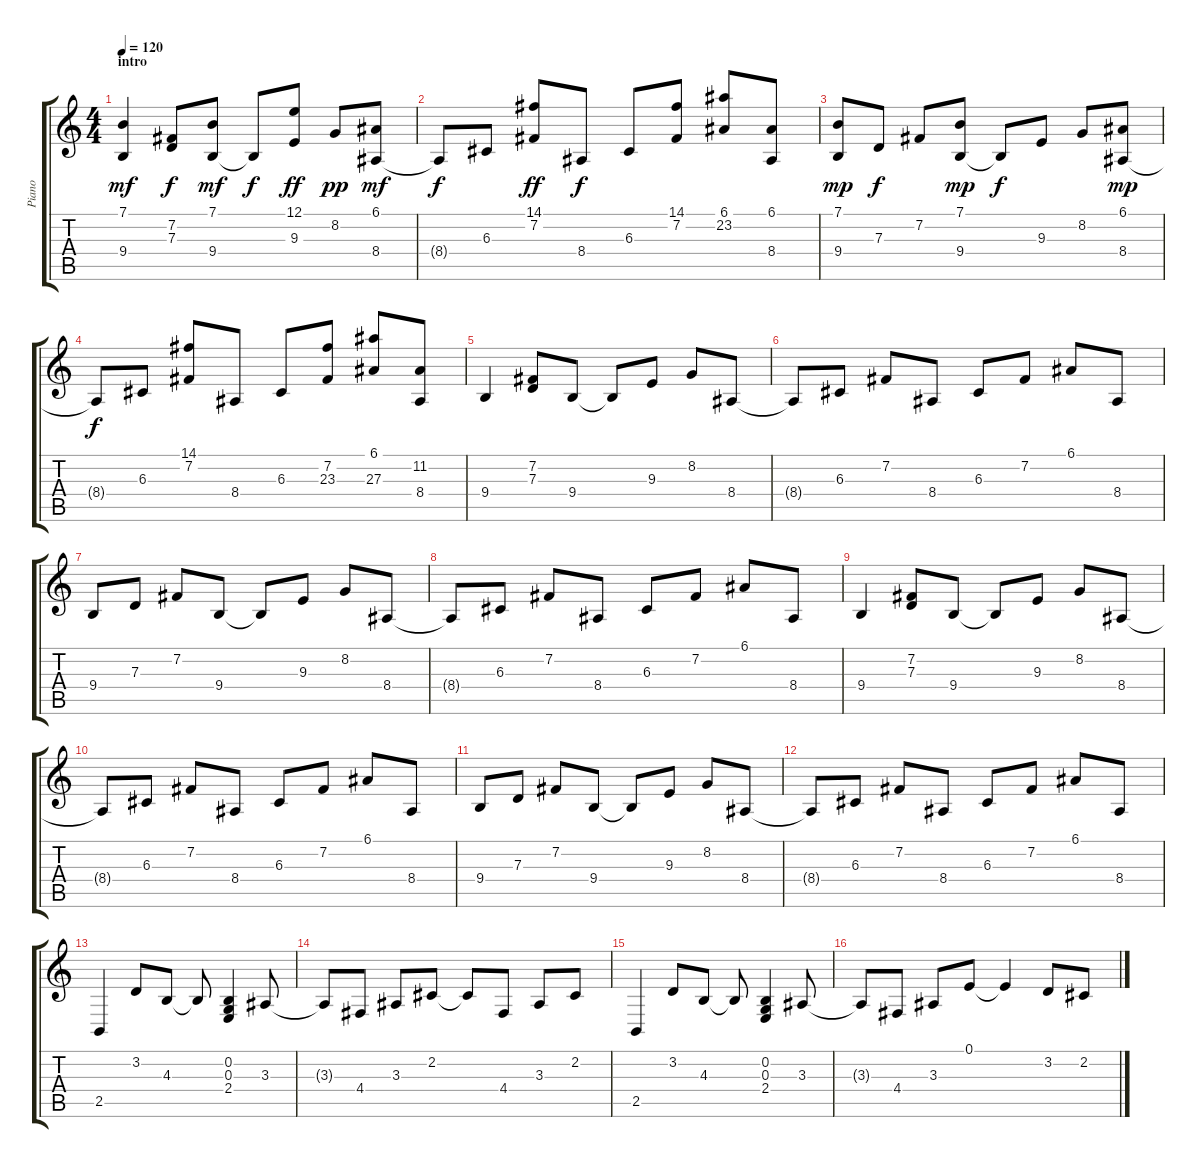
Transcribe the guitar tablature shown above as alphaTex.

\track ("Piano" "Piano") {instrument brightacousticpiano}
\staff {score tabs}
\tuning (E4 B3 G3 D3 A2 E2) {hide}
\ts (4 4)
\section ("" "intro")
\tempo 120
\clef g2
\ks c
(7.1 9.4).4{dy mf instrument brightacousticpiano} (7.2 7.3).8{dy f} (7.1 9.4).8{dy mf} 9.4{t}.8{dy f} (12.1 9.3).8{dy ff} 8.2.8{dy pp} (6.1 8.4).8{dy mf} |
8.4{t}.8{dy f} 6.3.8 (14.1 7.2).8{dy ff} 8.4.8{dy f} 6.3.8 (14.1 7.2).8 (6.1 23.2).8 (6.1 8.4).8 |
(7.1 9.4).8{dy mp} 7.3.8{dy f} 7.2.8 (7.1 9.4).8{dy mp} 9.4{t}.8{dy f} 9.3.8 8.2.8 (6.1 8.4).8{dy mp} |
8.4{t}.8{dy f} 6.3.8 (14.1 7.2).8 8.4.8 6.3.8 (7.2 23.3).8 (6.1 27.3).8 (11.2 8.4).8 |
9.4.4 (7.2 7.3).8 9.4.8 9.4{t}.8 9.3.8 8.2.8 8.4.8 |
8.4{t}.8 6.3.8 7.2.8 8.4.8 6.3.8 7.2.8 6.1.8 8.4.8 |
9.4.8 7.3.8 7.2.8 9.4.8 9.4{t}.8 9.3.8 8.2.8 8.4.8 |
8.4{t}.8 6.3.8 7.2.8 8.4.8 6.3.8 7.2.8 6.1.8 8.4.8 |
9.4.4 (7.2 7.3).8 9.4.8 9.4{t}.8 9.3.8 8.2.8 8.4.8 |
8.4{t}.8 6.3.8 7.2.8 8.4.8 6.3.8 7.2.8 6.1.8 8.4.8 |
9.4.8 7.3.8 7.2.8 9.4.8 9.4{t}.8 9.3.8 8.2.8 8.4.8 |
8.4{t}.8 6.3.8 7.2.8 8.4.8 6.3.8 7.2.8 6.1.8 8.4.8 |
2.5.4 3.2.8 4.3.8 4.3{t}.8 (0.2 0.3 2.4).4 3.3.8 |
3.3{t}.8 4.4.8 3.3.8 2.2.8 2.2{t}.8 4.4.8 3.3.8 2.2.8 |
2.5.4 3.2.8 4.3.8 4.3{t}.8 (0.2 0.3 2.4).4 3.3.8 |
3.3{t}.8 4.4.8 3.3.8 0.1.8 0.1{t}.4 3.2.8 2.2.8
